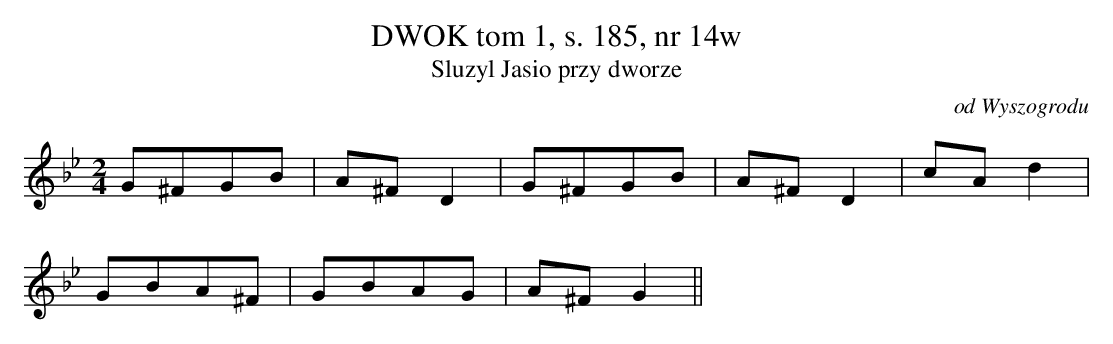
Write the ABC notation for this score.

X:1
T:DWOK tom 1, s. 185, nr 14w
T:Sluzyl Jasio przy dworze
O:od Wyszogrodu
M:2/4
L:1/8
K:Bb
G^FGB | A^FD2 |G^FGB | A^FD2 |cAd2 |
 GBA^F | GBAG | A^FG2||
